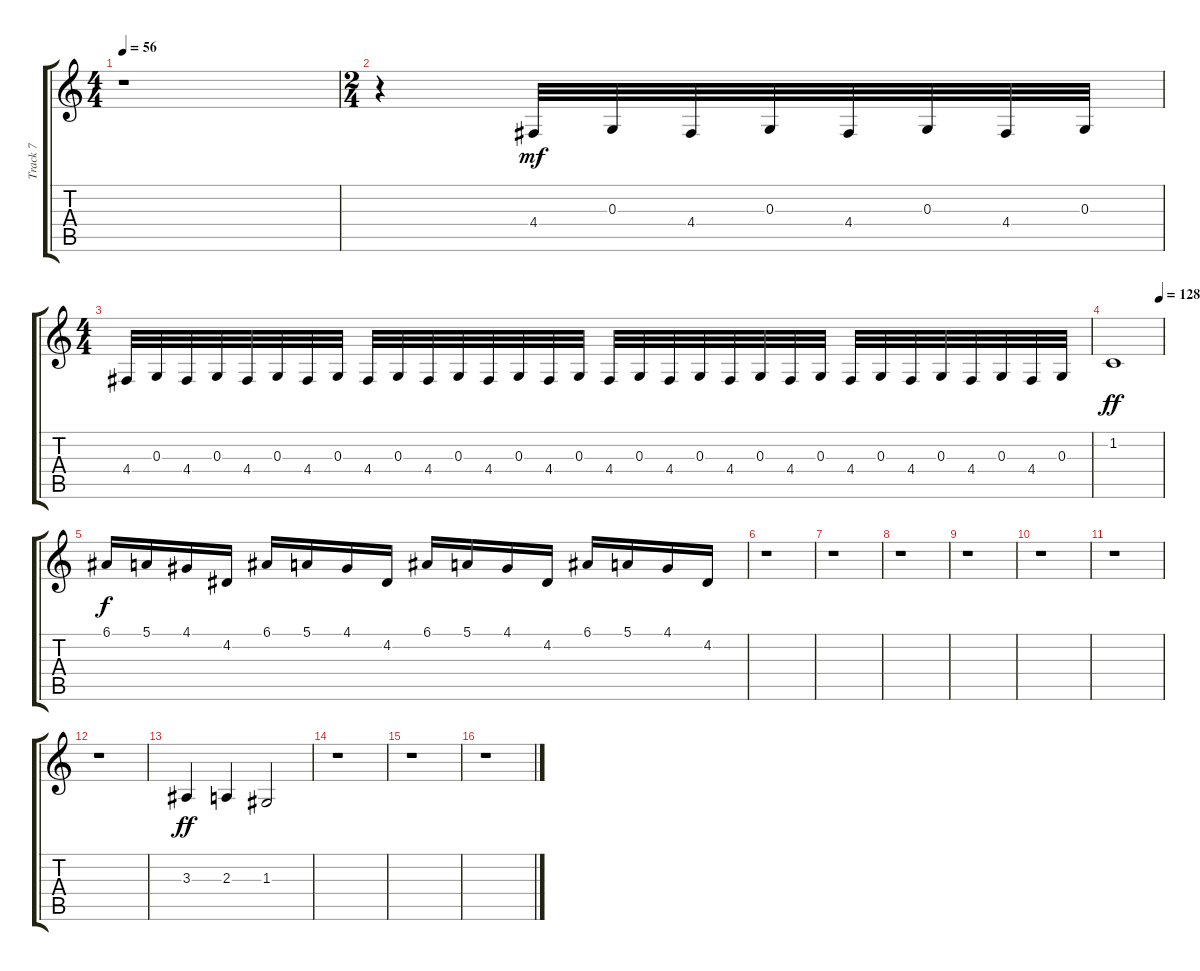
\track ("Track 7" "Track 7") {instrument tenorsax}
\staff {score tabs}
\tuning (E4 B3 G3 D3 A2 E2) {hide}
\ts (4 4)
\tempo 56
\clef g2
\ks c
r.1{dy f} |
\ts (2 4)
r.4 4.4.32{dy mf} 0.3.32 4.4.32 0.3.32 4.4.32 0.3.32 4.4.32 0.3.32 |
\ts (4 4)
4.4.32 0.3.32 4.4.32 0.3.32 4.4.32 0.3.32 4.4.32 0.3.32 4.4.32 0.3.32 4.4.32 0.3.32 4.4.32 0.3.32 4.4.32 0.3.32 4.4.32 0.3.32 4.4.32 0.3.32 4.4.32 0.3.32 4.4.32 0.3.32 4.4.32 0.3.32 4.4.32 0.3.32 4.4.32 0.3.32 4.4.32 0.3.32 |
\tempo (128 0.9375)
1.2.1{dy ff} |
6.1.16{dy f} 5.1.16 4.1.16 4.2.16 6.1.16 5.1.16 4.1.16 4.2.16 6.1.16 5.1.16 4.1.16 4.2.16 6.1.16 5.1.16 4.1.16 4.2.16 |
r.1 |
r.1 |
r.1 |
r.1 |
r.1 |
r.1 |
r.1 |
3.3.4{dy ff} 2.3.4 1.3.2 |
r.1 |
r.1 |
r.1
